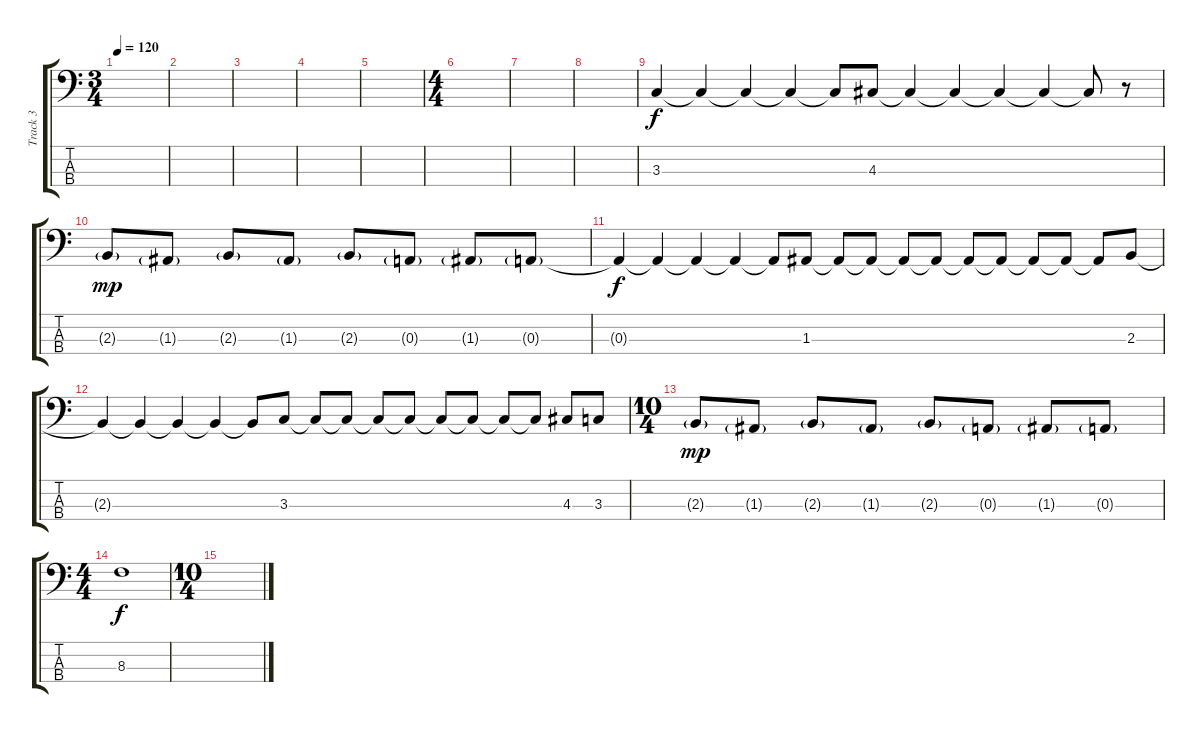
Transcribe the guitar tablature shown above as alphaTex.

\track ("Track 3" "Track 3") {instrument electricbasspick}
\staff {score tabs}
\tuning (G2 D2 A1 E1) {hide}
\ts (3 4)
\tempo 120
\clef f4
\ks c
|
|
|
|
|
\ts (4 4)
|
|
|
3.3.4{dy f volume 10} 3.3{t}.4 3.3{t}.4 3.3{t}.4 3.3{t}.8 4.3.8 4.3{t}.4 4.3{t}.4 4.3{t}.4 4.3{t}.4 4.3{t}.8 r.8 |
2.3{g}.8{dy mp} 1.3{g}.8 2.3{g}.8 1.3{g}.8 2.3{g}.8 0.3{g}.8 1.3{g}.8 0.3{g}.8 |
0.3{t}.4{dy f} 0.3{t}.4 0.3{t}.4 0.3{t}.4 0.3{t}.8 1.3.8 1.3{t}.8 1.3{t}.8 1.3{t}.8 1.3{t}.8 1.3{t}.8 1.3{t}.8 1.3{t}.8 1.3{t}.8 1.3{t}.8 2.3.8 |
2.3{t}.4 2.3{t}.4 2.3{t}.4 2.3{t}.4 2.3{t}.8 3.3.8 3.3{t}.8 3.3{t}.8 3.3{t}.8 3.3{t}.8 3.3{t}.8 3.3{t}.8 3.3{t}.8 3.3{t}.8 4.3.8 3.3.8 |
\ts (10 4)
2.3{g}.8{dy mp} 1.3{g}.8 2.3{g}.8 1.3{g}.8 2.3{g}.8 0.3{g}.8 1.3{g}.8 0.3{g}.8 |
\ts (4 4)
8.3.1{dy f} |
\ts (10 4)
